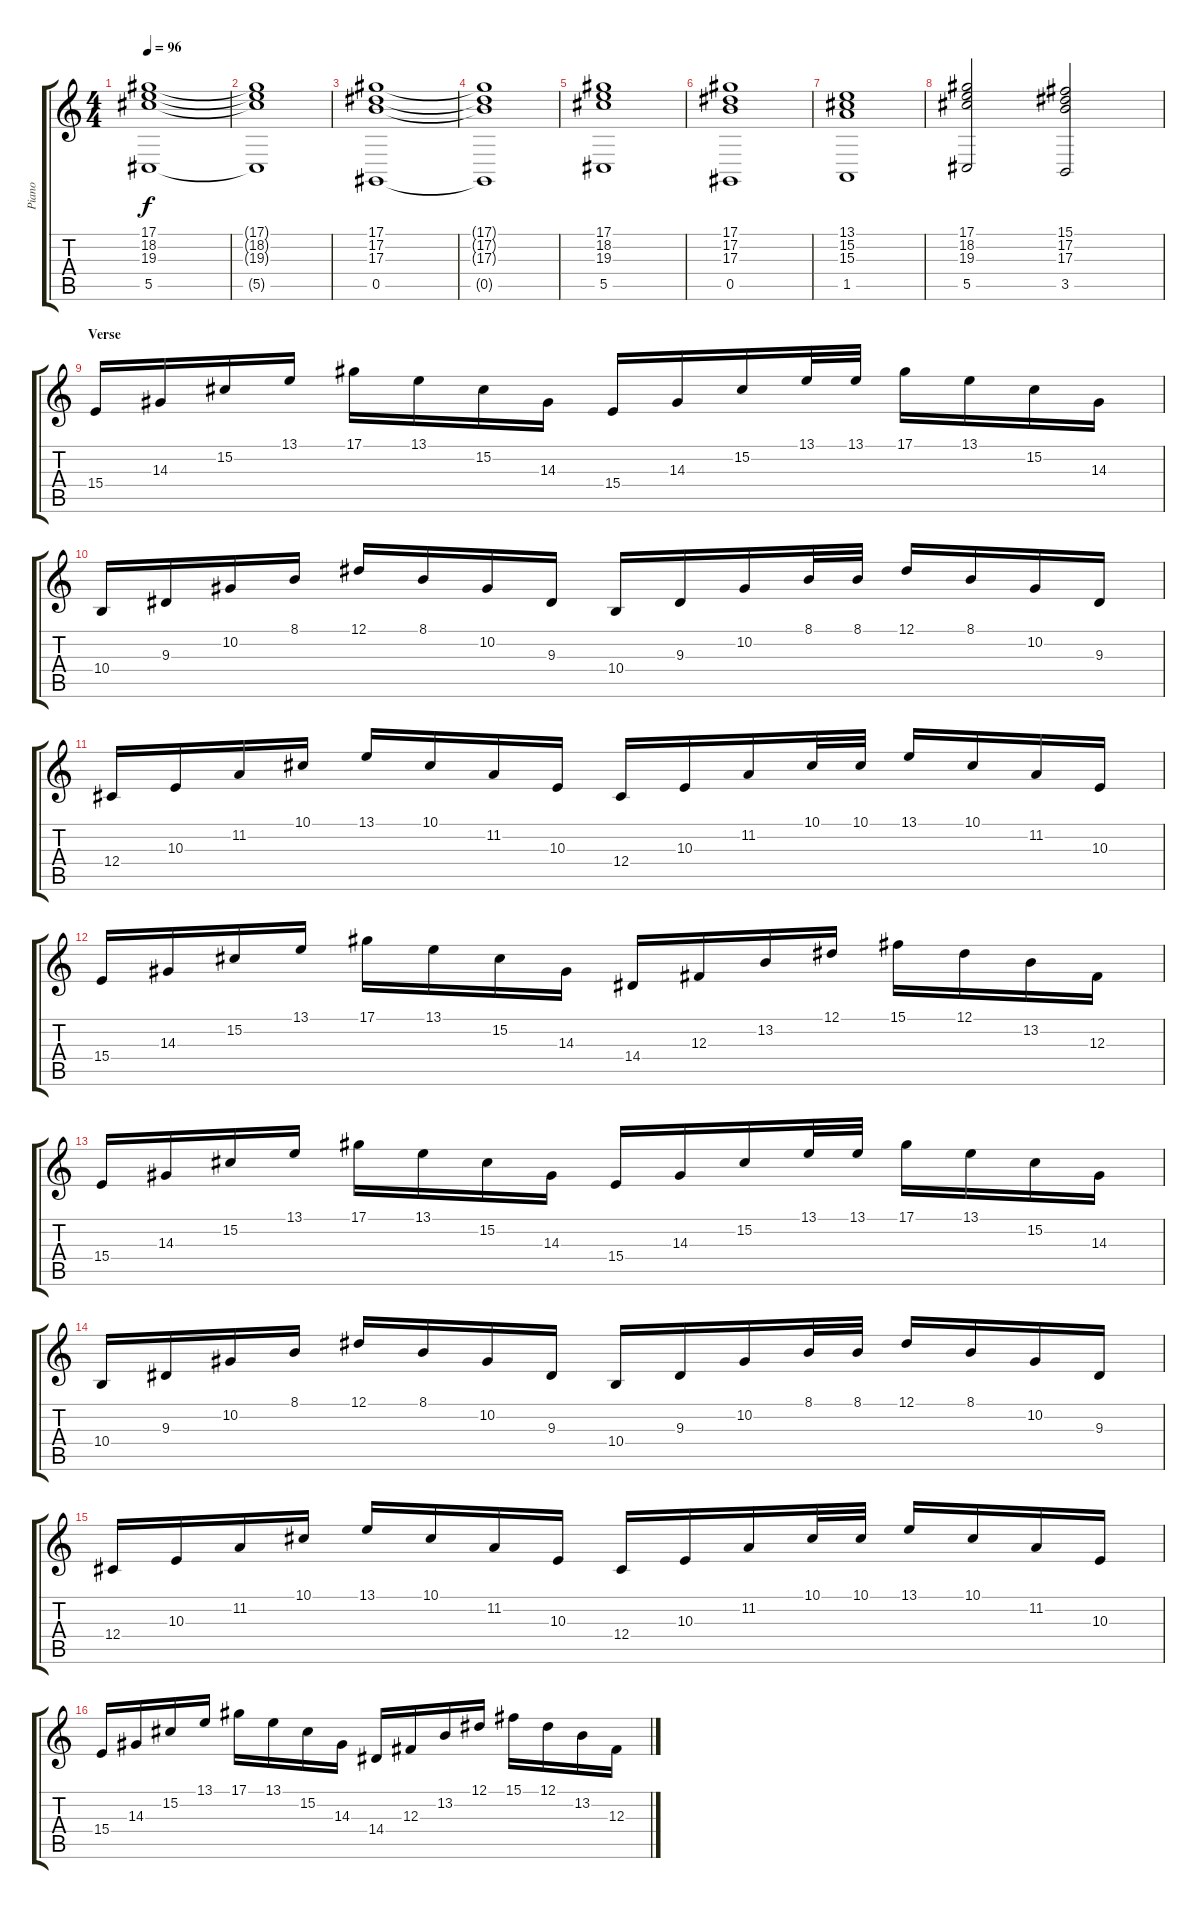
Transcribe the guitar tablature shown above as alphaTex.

\track ("Piano" "Piano") {instrument brightacousticpiano}
\staff {score tabs}
\tuning (Eb4 Bb3 Gb3 Db3 Ab2 Eb2) {hide}
\ts (4 4)
\tempo 96
\clef g2
\ks c
(17.1 18.2 19.3 5.5).1{dy f} |
(17.1{t} 18.2{t} 19.3{t} 5.5{t}).1 |
(17.1 17.2 17.3 0.5).1 |
(17.1{t} 17.2{t} 17.3{t} 0.5{t}).1 |
(17.1 18.2 19.3 5.5).1 |
(17.1 17.2 17.3 0.5).1 |
(13.1 15.2 15.3 1.5).1 |
(17.1 18.2 19.3 5.5).2 (15.1 17.2 17.3 3.5).2 |
\section ("" "Verse")
15.4.16{volume 10} 14.3.16 15.2.16 13.1.16 17.1.16 13.1.16 15.2.16 14.3.16 15.4.16 14.3.16 15.2.16 13.1.32 13.1.32 17.1.16 13.1.16 15.2.16 14.3.16 |
10.4.16 9.3.16 10.2.16 8.1.16 12.1.16 8.1.16 10.2.16 9.3.16 10.4.16 9.3.16 10.2.16 8.1.32 8.1.32 12.1.16 8.1.16 10.2.16 9.3.16 |
12.4.16 10.3.16 11.2.16 10.1.16 13.1.16 10.1.16 11.2.16 10.3.16 12.4.16 10.3.16 11.2.16 10.1.32 10.1.32 13.1.16 10.1.16 11.2.16 10.3.16 |
15.4.16 14.3.16 15.2.16 13.1.16 17.1.16 13.1.16 15.2.16 14.3.16 14.4.16 12.3.16 13.2.16 12.1.16 15.1.16 12.1.16 13.2.16 12.3.16 |
15.4.16 14.3.16 15.2.16 13.1.16 17.1.16 13.1.16 15.2.16 14.3.16 15.4.16 14.3.16 15.2.16 13.1.32 13.1.32 17.1.16 13.1.16 15.2.16 14.3.16 |
10.4.16 9.3.16 10.2.16 8.1.16 12.1.16 8.1.16 10.2.16 9.3.16 10.4.16 9.3.16 10.2.16 8.1.32 8.1.32 12.1.16 8.1.16 10.2.16 9.3.16 |
12.4.16 10.3.16 11.2.16 10.1.16 13.1.16 10.1.16 11.2.16 10.3.16 12.4.16 10.3.16 11.2.16 10.1.32 10.1.32 13.1.16 10.1.16 11.2.16 10.3.16 |
15.4.16 14.3.16 15.2.16 13.1.16 17.1.16 13.1.16 15.2.16 14.3.16 14.4.16 12.3.16 13.2.16 12.1.16 15.1.16 12.1.16 13.2.16 12.3.16
